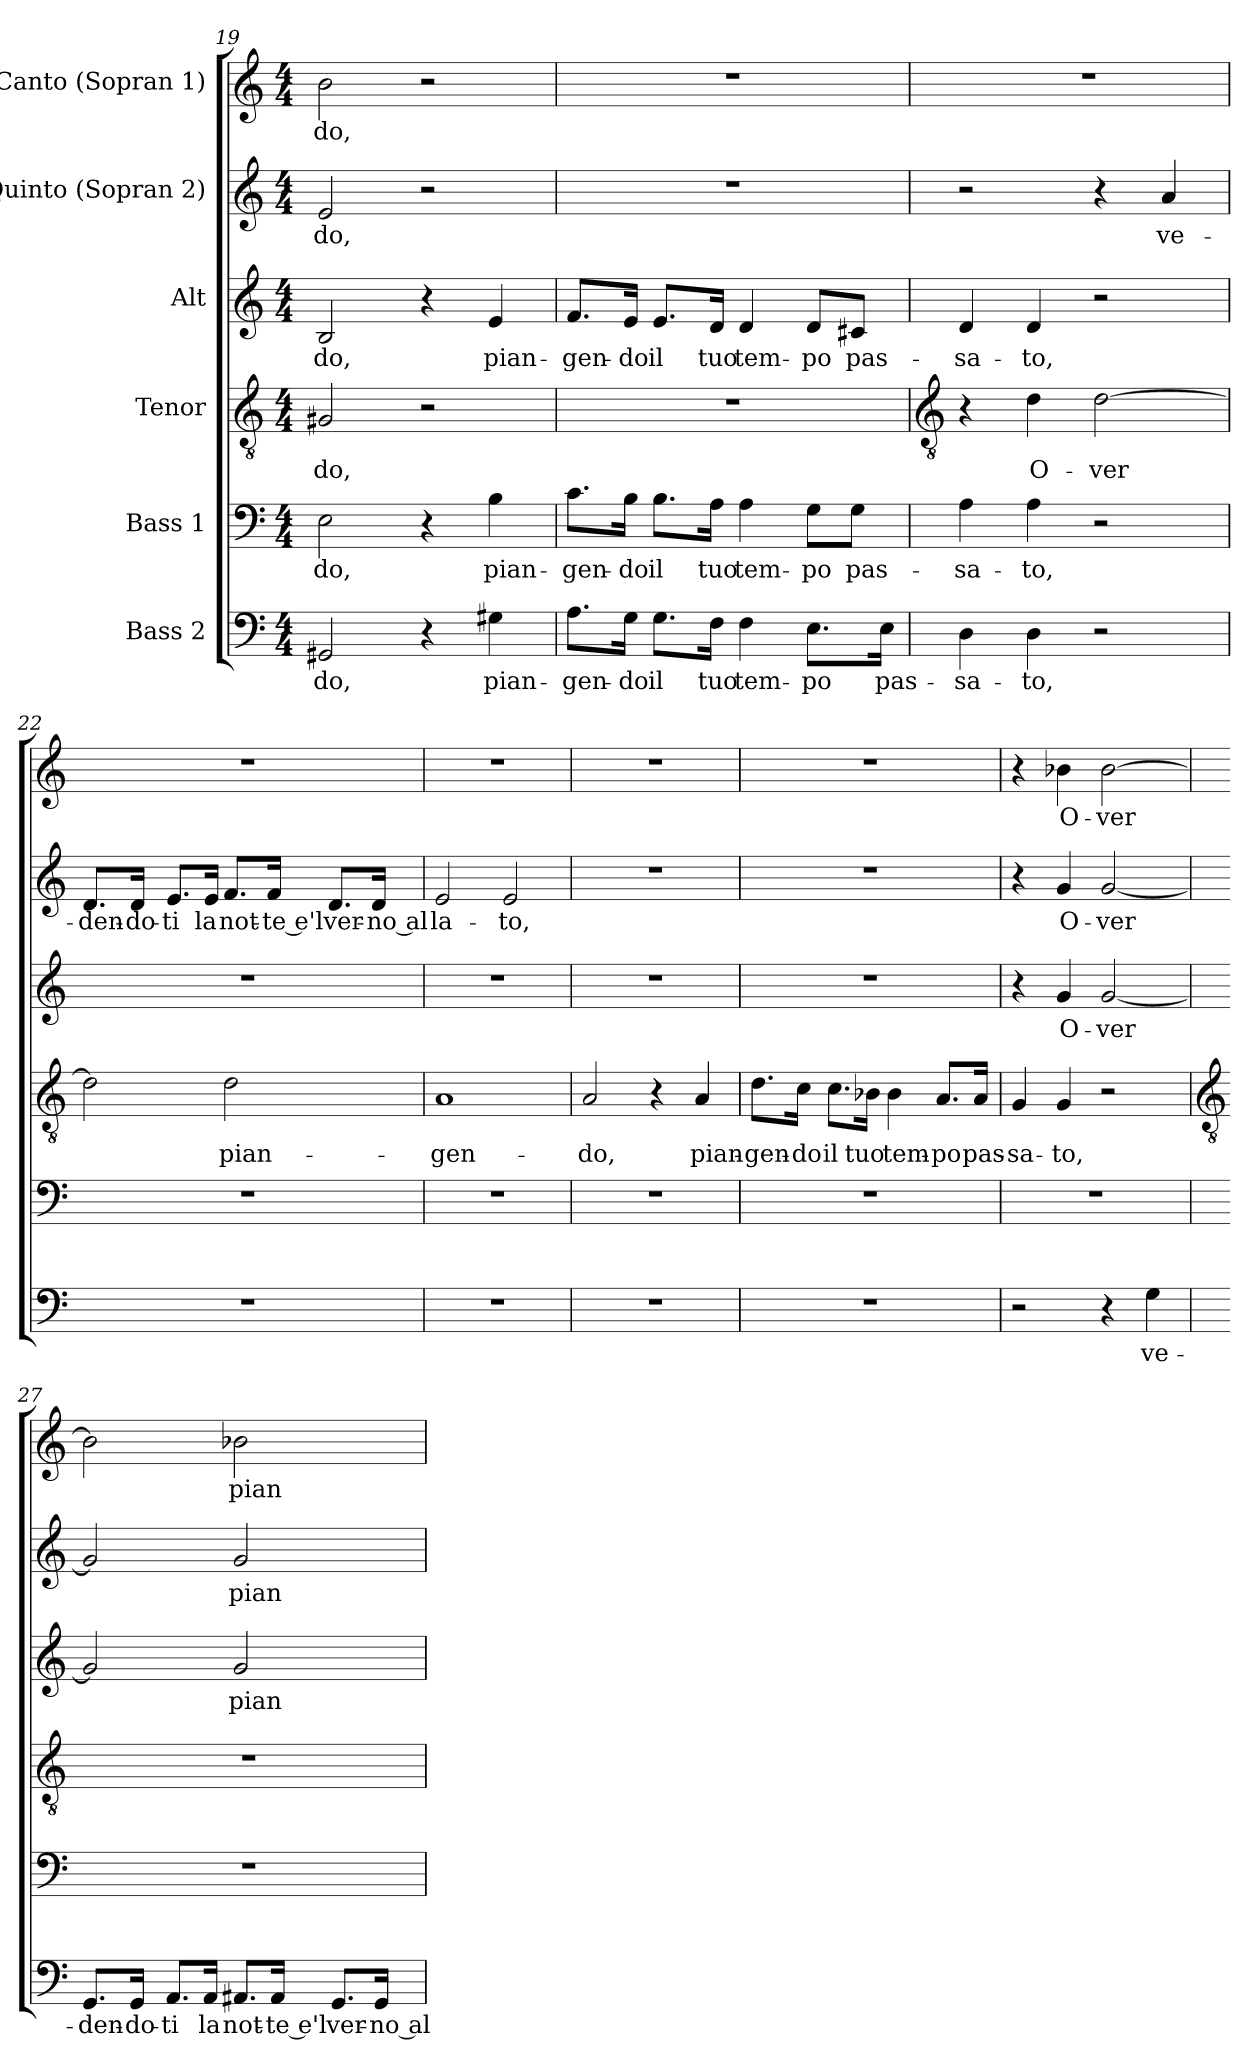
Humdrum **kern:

**kern	**text	**kern	**text	**kern	**text	**kern	**text	**kern	**text	**kern	**text
*part6	*part6	*part5	*part5	*part4	*part4	*part3	*part3	*part2	*part2	*part1	*part1
*staff6	*staff6	*staff5	*staff5	*staff4	*staff4	*staff3	*staff3	*staff2	*staff2	*staff1	*staff1
*I"Bass 2	*	*I"Bass 1	*	*I"Tenor	*	*I"Alt	*	*I"Quinto (Sopran 2)	*	*I"Canto  (Sopran 1)	*
*clefF4	*	*clefF4	*	*clefGv2	*	*clefG2	*	*clefG2	*	*clefG2	*
*k[]	*	*k[]	*	*k[]	*	*k[]	*	*k[]	*	*k[]	*
*C:	*	*C:	*	*C:	*	*C:	*	*C:	*	*C:	*
*M4/4	*	*M4/4	*	*M4/4	*	*M4/4	*	*M4/4	*	*M4/4	*
=19	=19	=19	=19	=19	=19	=19	=19	=19	=19	=19	=19
!	!LO:LY:b	!	!LO:LY:b	!	!LO:LY:b	!	!LO:LY:b	!	!LO:LY:b	!	!LO:LY:b
2GG#X	-do,	2E	-do,	2G#X	-do,	2B	-do,	2e	-do,	2b	-do,
4r	.	4r	.	2r	.	4r	.	2r	.	2r	.
!	!LO:LY:b	!	!LO:LY:b	!	!	!	!LO:LY:b	!	!	!	!
4G#X	pian-	4B	pian-	.	.	4e	pian-	.	.	.	.
=20	=20	=20	=20	=20	=20	=20	=20	=20	=20	=20	=20
!	!LO:LY:b	!	!LO:LY:b	!	!	!	!LO:LY:b	!	!	!	!
8.A\L	-gen-	8.c\L	-gen-	1r	.	8.f/L	-gen-	1r	.	1r	.
!	!LO:LY:b	!	!LO:LY:b	!	!	!	!LO:LY:b	!	!	!	!
16G\Jk	-do	16B\Jk	-do	.	.	16e/Jk	-do	.	.	.	.
!	!LO:LY:b	!	!LO:LY:b	!	!	!	!LO:LY:b	!	!	!	!
8.G\L	il	8.B\L	il	.	.	8.e/L	il	.	.	.	.
!	!LO:LY:b	!	!LO:LY:b	!	!	!	!LO:LY:b	!	!	!	!
16F\Jk	tuo	16A\Jk	tuo	.	.	16d/Jk	tuo	.	.	.	.
!	!LO:LY:b	!	!LO:LY:b	!	!	!	!LO:LY:b	!	!	!	!
4F	tem-	4A	tem-	.	.	4d	tem-	.	.	.	.
!	!LO:LY:b	!	!LO:LY:b	!	!	!	!LO:LY:b	!	!	!	!
8.E\L	-po	8G\L	-po	.	.	8d/L	-po	.	.	.	.
!	!	!	!LO:LY:b	!	!	!	!LO:LY:b	!	!	!	!
.	.	8G\J	pas-	.	.	8c#X/J	pas-	.	.	.	.
!	!LO:LY:b	!	!	!	!	!	!	!	!	!	!
16E\Jk	pas-	.	.	.	.	.	.	.	.	.	.
!!LO:LB:g=z
=21	=21	=21	=21	=21	=21	=21	=21	=21	=21	=21	=21
*	*	*	*	*clefGv2	*	*	*	*	*	*	*
!	!LO:LY:b	!	!LO:LY:b	!	!	!	!LO:LY:b	!	!	!	!
4D	-sa-	4A	-sa-	4r	.	4d	-sa-	2r	.	1r	.
!	!LO:LY:b	!	!LO:LY:b	!	!LO:LY:b	!	!LO:LY:b	!	!	!	!
4D	-to,	4A	-to,	4d	O-	4d	-to,	.	.	.	.
!	!	!	!	!	!LO:LY:b	!	!	!	!	!	!
2r	.	2r	.	[2d	-ver	2r	.	4r	.	.	.
!	!	!	!	!	!	!	!	!	!LO:LY:b	!	!
.	.	.	.	.	.	.	.	4a	ve-	.	.
=22	=22	=22	=22	=22	=22	=22	=22	=22	=22	=22	=22
!	!	!	!	!	!	!	!	!	!LO:LY:b	!	!
1r	.	1r	.	2d]	.	1r	.	8.d/L	-den-	1r	.
!	!	!	!	!	!	!	!	!	!LO:LY:b	!	!
.	.	.	.	.	.	.	.	16d/Jk	-do-	.	.
!	!	!	!	!	!	!	!	!	!LO:LY:b	!	!
.	.	.	.	.	.	.	.	8.e/L	-ti	.	.
!	!	!	!	!	!	!	!	!	!LO:LY:b	!	!
.	.	.	.	.	.	.	.	16e/Jk	la	.	.
!	!	!	!	!	!LO:LY:b	!	!	!	!LO:LY:b	!	!
.	.	.	.	2d	pian-	.	.	8.f/L	not-	.	.
!	!	!	!	!	!	!	!	!	!LO:LY:b	!	!
.	.	.	.	.	.	.	.	16f/Jk	-te e'l	.	.
!	!	!	!	!	!	!	!	!	!LO:LY:b	!	!
.	.	.	.	.	.	.	.	8.d/L	ver-	.	.
!	!	!	!	!	!	!	!	!	!LO:LY:b	!	!
.	.	.	.	.	.	.	.	16d/Jk	-no al	.	.
=23	=23	=23	=23	=23	=23	=23	=23	=23	=23	=23	=23
!	!	!	!	!	!LO:LY:b	!	!	!	!LO:LY:b	!	!
1r	.	1r	.	1A	-gen-	1r	.	2e	la-	1r	.
!	!	!	!	!	!	!	!	!	!LO:LY:b	!	!
.	.	.	.	.	.	.	.	2e	-to,	.	.
=24	=24	=24	=24	=24	=24	=24	=24	=24	=24	=24	=24
!	!	!	!	!	!LO:LY:b	!	!	!	!	!	!
1r	.	1r	.	2A	-do,	1r	.	1r	.	1r	.
.	.	.	.	4r	.	.	.	.	.	.	.
!	!	!	!	!	!LO:LY:b	!	!	!	!	!	!
.	.	.	.	4A	pian-	.	.	.	.	.	.
=25	=25	=25	=25	=25	=25	=25	=25	=25	=25	=25	=25
!	!	!	!	!	!LO:LY:b	!	!	!	!	!	!
1r	.	1r	.	8.d\L	-gen-	1r	.	1r	.	1r	.
!	!	!	!	!	!LO:LY:b	!	!	!	!	!	!
.	.	.	.	16c\Jk	-do	.	.	.	.	.	.
!	!	!	!	!	!LO:LY:b	!	!	!	!	!	!
.	.	.	.	8.c\L	il	.	.	.	.	.	.
!	!	!	!	!	!LO:LY:b	!	!	!	!	!	!
.	.	.	.	16B-X\Jk	tuo	.	.	.	.	.	.
!	!	!	!	!	!LO:LY:b	!	!	!	!	!	!
.	.	.	.	4B-	tem-	.	.	.	.	.	.
!	!	!	!	!	!LO:LY:b	!	!	!	!	!	!
.	.	.	.	8.A/L	-po	.	.	.	.	.	.
!	!	!	!	!	!LO:LY:b	!	!	!	!	!	!
.	.	.	.	16A/Jk	pas-	.	.	.	.	.	.
=26	=26	=26	=26	=26	=26	=26	=26	=26	=26	=26	=26
!	!	!	!	!	!LO:LY:b	!	!	!	!	!	!
2r	.	1r	.	4G	-sa-	4r	.	4r	.	4r	.
!	!	!	!	!	!LO:LY:b	!	!LO:LY:b	!	!LO:LY:b	!	!LO:LY:b
.	.	.	.	4G	-to,	4g	O-	4g	O-	4b-X	O-
!	!	!	!	!	!	!	!LO:LY:b	!	!LO:LY:b	!	!LO:LY:b
4r	.	.	.	2r	.	[2g	-ver	[2g	-ver	[2b-	-ver
!	!LO:LY:b	!	!	!	!	!	!	!	!	!	!
4G	ve-	.	.	.	.	.	.	.	.	.	.
!!LO:LB:g=z
=27	=27	=27	=27	=27	=27	=27	=27	=27	=27	=27	=27
*	*	*	*	*clefGv2	*	*	*	*	*	*	*
!	!LO:LY:b	!	!	!	!	!	!	!	!	!	!
8.GG/L	-den-	1r	.	1r	.	2g]	.	2g]	.	2b-]	.
!	!LO:LY:b	!	!	!	!	!	!	!	!	!	!
16GG/Jk	-do-	.	.	.	.	.	.	.	.	.	.
!	!LO:LY:b	!	!	!	!	!	!	!	!	!	!
8.AA/L	-ti	.	.	.	.	.	.	.	.	.	.
!	!LO:LY:b	!	!	!	!	!	!	!	!	!	!
16AA/Jk	la	.	.	.	.	.	.	.	.	.	.
!	!LO:LY:b	!	!	!	!	!	!LO:LY:b	!	!LO:LY:b	!	!LO:LY:b
8.AA#X/L	not-	.	.	.	.	2g	pian-	2g	pian-	2b-	pian-
!	!LO:LY:b	!	!	!	!	!	!	!	!	!	!
16AA#/Jk	-te e'l	.	.	.	.	.	.	.	.	.	.
!	!LO:LY:b	!	!	!	!	!	!	!	!	!	!
8.GG/L	ver-	.	.	.	.	.	.	.	.	.	.
!	!LO:LY:b	!	!	!	!	!	!	!	!	!	!
16GG/Jk	-no al	.	.	.	.	.	.	.	.	.	.
=	=	=	=	=	=	=	=	=	=	=	=
*-	*-	*-	*-	*-	*-	*-	*-	*-	*-	*-	*-
